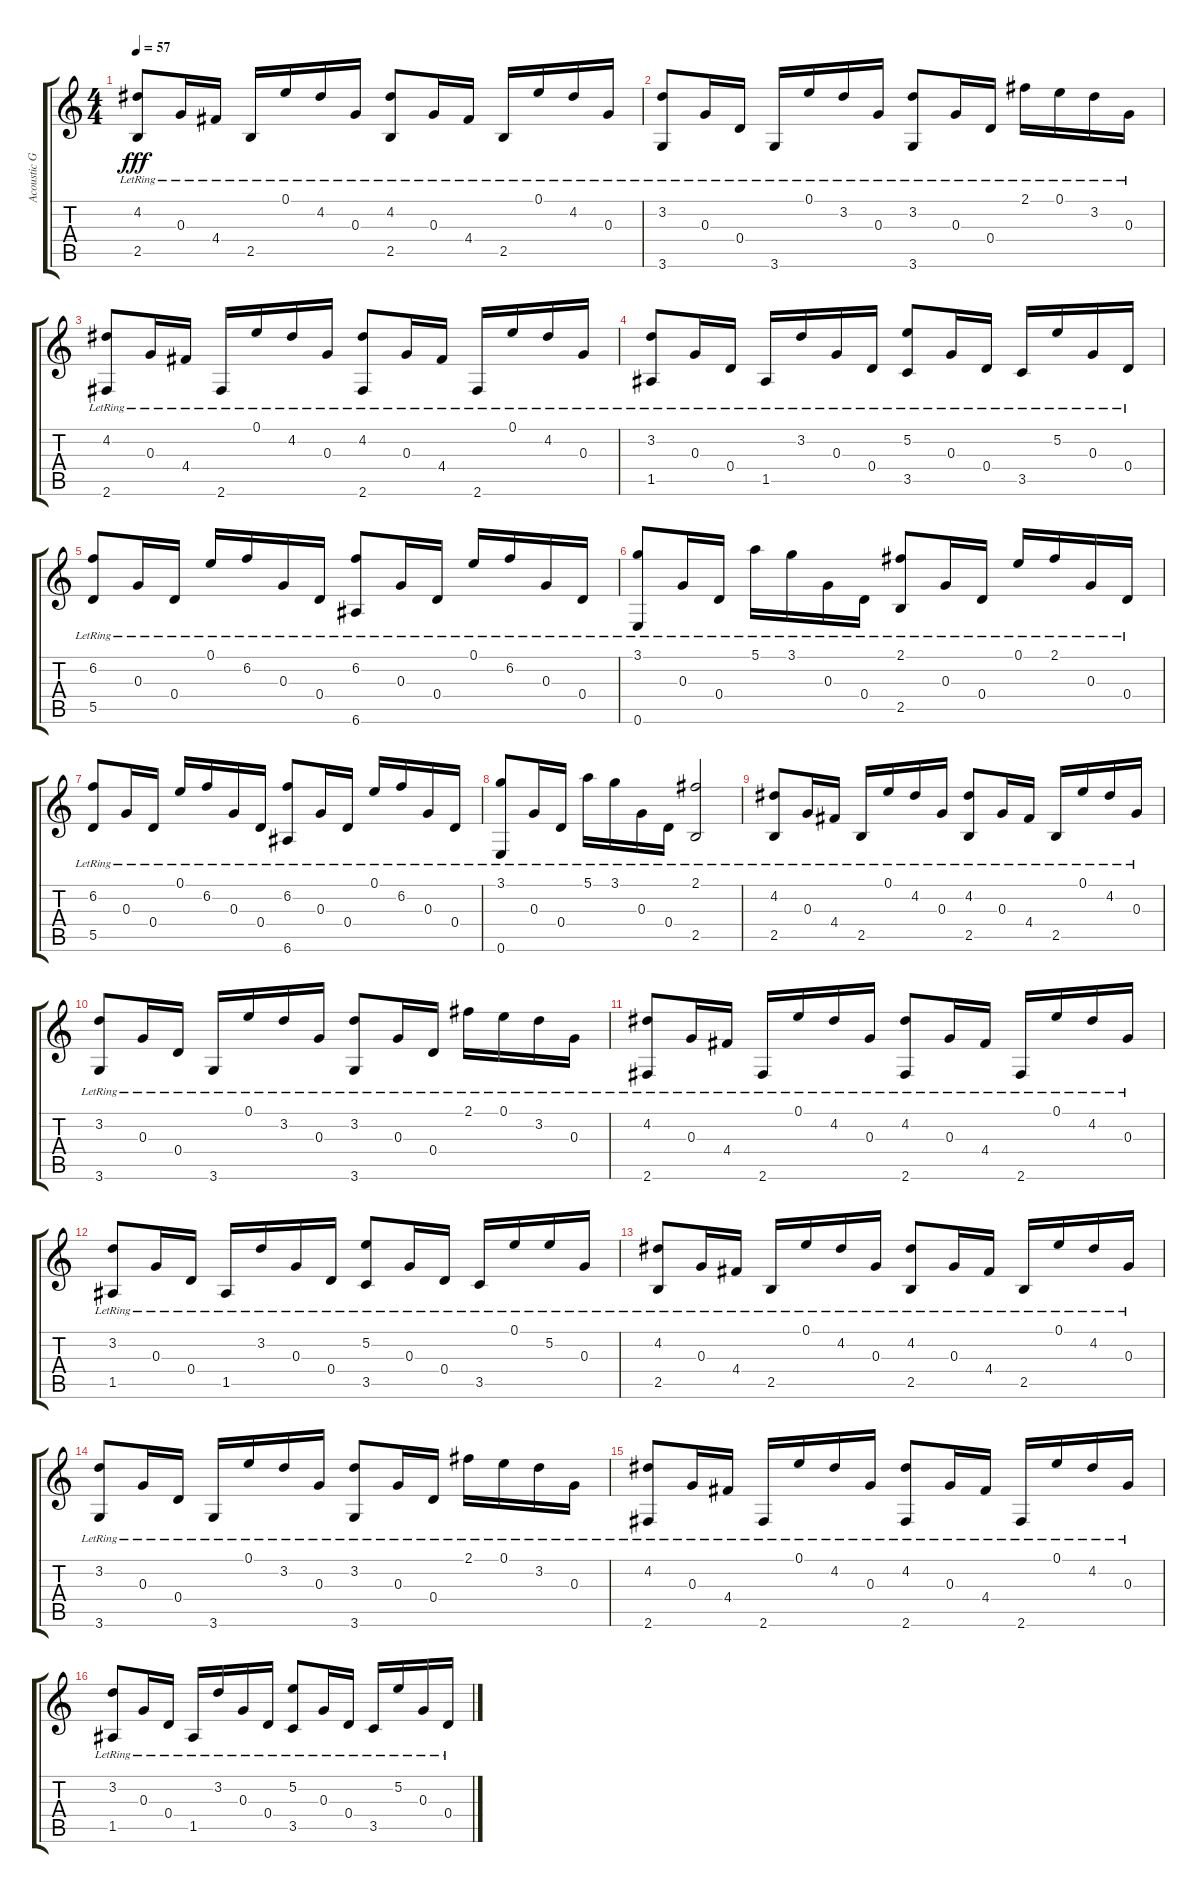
\track ("Acoustic Guitar 1" "Acoustic G") {instrument acousticguitarsteel}
\staff {score tabs}
\tuning (E4 B3 G3 D3 A2 E2) {hide}
\ts (4 4)
\tempo 57
\clef g2
\ks c
(4.2{lr} 2.5{lr}).8{dy fff instrument acousticguitarsteel} 0.3{lr}.16 4.4{lr}.16 2.5{lr}.16 0.1{lr}.16 4.2{lr}.16 0.3{lr}.16 (4.2{lr} 2.5{lr}).8 0.3{lr}.16 4.4{lr}.16 2.5{lr}.16 0.1{lr}.16 4.2{lr}.16 0.3{lr}.16 |
(3.2{lr} 3.6{lr}).8 0.3{lr}.16 0.4{lr}.16 3.6{lr}.16 0.1{lr}.16 3.2{lr}.16 0.3{lr}.16 (3.2{lr} 3.6{lr}).8 0.3{lr}.16 0.4{lr}.16 2.1{lr}.16 0.1{lr}.16 3.2{lr}.16 0.3{lr}.16 |
(4.2{lr} 2.6{lr}).8 0.3{lr}.16 4.4{lr}.16 2.6{lr}.16 0.1{lr}.16 4.2{lr}.16 0.3{lr}.16 (4.2{lr} 2.6{lr}).8 0.3{lr}.16 4.4{lr}.16 2.6{lr}.16 0.1{lr}.16 4.2{lr}.16 0.3{lr}.16 |
(3.2{lr} 1.5{lr}).8 0.3{lr}.16 0.4{lr}.16 1.5{lr}.16 3.2{lr}.16 0.3{lr}.16 0.4{lr}.16 (5.2{lr} 3.5{lr}).8 0.3{lr}.16 0.4{lr}.16 3.5{lr}.16 5.2{lr}.16 0.3{lr}.16 0.4{lr}.16 |
(6.2{lr} 5.5{lr}).8 0.3{lr}.16 0.4{lr}.16 0.1{lr}.16 6.2{lr}.16 0.3{lr}.16 0.4{lr}.16 (6.2{lr} 6.6{lr}).8 0.3{lr}.16 0.4{lr}.16 0.1{lr}.16 6.2{lr}.16 0.3{lr}.16 0.4{lr}.16 |
(3.1{lr} 0.6{lr}).8 0.3{lr}.16 0.4{lr}.16 5.1{lr}.16 3.1{lr}.16 0.3{lr}.16 0.4{lr}.16 (2.1{lr} 2.5{lr}).8 0.3{lr}.16 0.4{lr}.16 0.1{lr}.16 2.1{lr}.16 0.3{lr}.16 0.4{lr}.16 |
(6.2{lr} 5.5{lr}).8 0.3{lr}.16 0.4{lr}.16 0.1{lr}.16 6.2{lr}.16 0.3{lr}.16 0.4{lr}.16 (6.2{lr} 6.6{lr}).8 0.3{lr}.16 0.4{lr}.16 0.1{lr}.16 6.2{lr}.16 0.3{lr}.16 0.4{lr}.16 |
(3.1{lr} 0.6{lr}).8 0.3{lr}.16 0.4{lr}.16 5.1{lr}.16 3.1{lr}.16 0.3{lr}.16 0.4{lr}.16 (2.1{lr} 2.5{lr}).2 |
(4.2{lr} 2.5{lr}).8 0.3{lr}.16 4.4{lr}.16 2.5{lr}.16 0.1{lr}.16 4.2{lr}.16 0.3{lr}.16 (4.2{lr} 2.5{lr}).8 0.3{lr}.16 4.4{lr}.16 2.5{lr}.16 0.1{lr}.16 4.2{lr}.16 0.3{lr}.16 |
(3.2{lr} 3.6{lr}).8 0.3{lr}.16 0.4{lr}.16 3.6{lr}.16 0.1{lr}.16 3.2{lr}.16 0.3{lr}.16 (3.2{lr} 3.6{lr}).8 0.3{lr}.16 0.4{lr}.16 2.1{lr}.16 0.1{lr}.16 3.2{lr}.16 0.3{lr}.16 |
(4.2{lr} 2.6{lr}).8 0.3{lr}.16 4.4{lr}.16 2.6{lr}.16 0.1{lr}.16 4.2{lr}.16 0.3{lr}.16 (4.2{lr} 2.6{lr}).8 0.3{lr}.16 4.4{lr}.16 2.6{lr}.16 0.1{lr}.16 4.2{lr}.16 0.3{lr}.16 |
(3.2{lr} 1.5{lr}).8 0.3{lr}.16 0.4{lr}.16 1.5{lr}.16 3.2{lr}.16 0.3{lr}.16 0.4{lr}.16 (5.2{lr} 3.5{lr}).8 0.3{lr}.16 0.4{lr}.16 3.5{lr}.16 0.1{lr}.16 5.2{lr}.16 0.3{lr}.16 |
(4.2{lr} 2.5{lr}).8 0.3{lr}.16 4.4{lr}.16 2.5{lr}.16 0.1{lr}.16 4.2{lr}.16 0.3{lr}.16 (4.2{lr} 2.5{lr}).8 0.3{lr}.16 4.4{lr}.16 2.5{lr}.16 0.1{lr}.16 4.2{lr}.16 0.3{lr}.16 |
(3.2{lr} 3.6{lr}).8 0.3{lr}.16 0.4{lr}.16 3.6{lr}.16 0.1{lr}.16 3.2{lr}.16 0.3{lr}.16 (3.2{lr} 3.6{lr}).8 0.3{lr}.16 0.4{lr}.16 2.1{lr}.16 0.1{lr}.16 3.2{lr}.16 0.3{lr}.16 |
(4.2{lr} 2.6{lr}).8 0.3{lr}.16 4.4{lr}.16 2.6{lr}.16 0.1{lr}.16 4.2{lr}.16 0.3{lr}.16 (4.2{lr} 2.6{lr}).8 0.3{lr}.16 4.4{lr}.16 2.6{lr}.16 0.1{lr}.16 4.2{lr}.16 0.3{lr}.16 |
(3.2{lr} 1.5{lr}).8 0.3{lr}.16 0.4{lr}.16 1.5{lr}.16 3.2{lr}.16 0.3{lr}.16 0.4{lr}.16 (5.2{lr} 3.5{lr}).8 0.3{lr}.16 0.4{lr}.16 3.5{lr}.16 5.2{lr}.16 0.3{lr}.16 0.4{lr}.16
